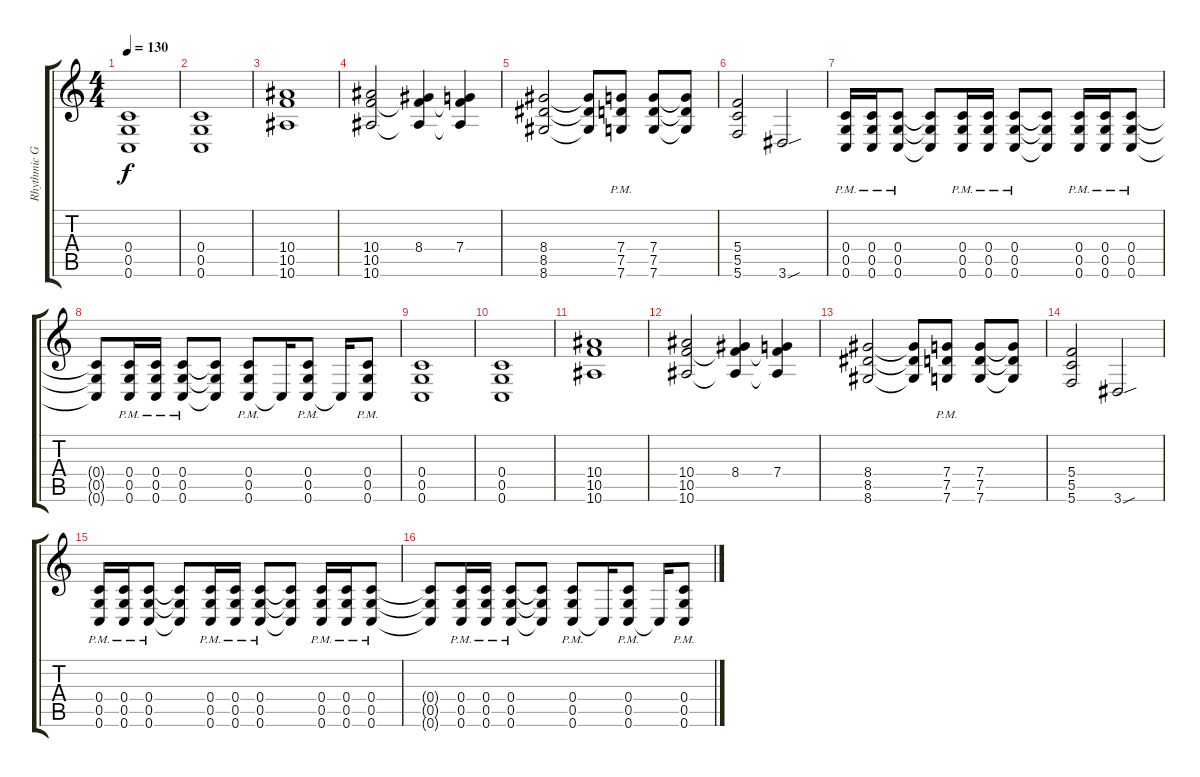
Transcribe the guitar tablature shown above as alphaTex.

\track ("Rhythmic Guitar" "Rhythmic G") {instrument distortionguitar}
\staff {score tabs}
\tuning (D4 A3 F3 C3 G2 C2) {hide}
\ts (4 4)
\tempo 130
\clef g2
\ks c
(0.4 0.5 0.6).1{dy f} |
(0.4 0.5 0.6).1 |
(10.4 10.5 10.6).1 |
(10.4 10.5 10.6).2 (8.4 10.5{t} 10.6{t}).4 (7.4 10.5{t} 10.6{t}).4 |
(8.4 8.5 8.6).2 (8.4{t} 8.5{t} 8.6{t}).8 (7.4{pm} 7.5{pm} 7.6{pm}).8 (7.4 7.5 7.6).8 (7.4{t} 7.5{t} 7.6{t}).8 |
(5.4 5.5 5.6).2 3.6{sou}.2 |
(0.4{pm} 0.5{pm} 0.6{pm}).16 (0.4{pm} 0.5{pm} 0.6{pm}).16 (0.4{pm} 0.5{pm} 0.6{pm}).8 (0.4{t} 0.5{t} 0.6{t}).8 (0.4{pm} 0.5{pm} 0.6{pm}).16 (0.4{pm} 0.5{pm} 0.6{pm}).16 (0.4{pm} 0.5{pm} 0.6{pm}).8 (0.4{t} 0.5{t} 0.6{t}).8 (0.4{pm} 0.5{pm} 0.6{pm}).16 (0.4{pm} 0.5{pm} 0.6{pm}).16 (0.4{pm} 0.5{pm} 0.6{pm}).8 |
(0.4{t} 0.5{t} 0.6{t}).8 (0.4{pm} 0.5{pm} 0.6{pm}).16 (0.4{pm} 0.5{pm} 0.6{pm}).16 (0.4{pm} 0.5{pm} 0.6{pm}).8 (0.4{t} 0.5{t} 0.6{t}).8 (0.4{pm} 0.5{pm} 0.6{pm}).8 0.6{t}.16 (0.4{pm} 0.5{pm} 0.6{pm}).8 0.6{t}.16 (0.4{pm} 0.5{pm} 0.6{pm}).8 |
(0.4 0.5 0.6).1 |
(0.4 0.5 0.6).1 |
(10.4 10.5 10.6).1 |
(10.4 10.5 10.6).2 (8.4 10.5{t} 10.6{t}).4 (7.4 10.5{t} 10.6{t}).4 |
(8.4 8.5 8.6).2 (8.4{t} 8.5{t} 8.6{t}).8 (7.4{pm} 7.5{pm} 7.6{pm}).8 (7.4 7.5 7.6).8 (7.4{t} 7.5{t} 7.6{t}).8 |
(5.4 5.5 5.6).2 3.6{sou}.2 |
(0.4{pm} 0.5{pm} 0.6{pm}).16 (0.4{pm} 0.5{pm} 0.6{pm}).16 (0.4{pm} 0.5{pm} 0.6{pm}).8 (0.4{t} 0.5{t} 0.6{t}).8 (0.4{pm} 0.5{pm} 0.6{pm}).16 (0.4{pm} 0.5{pm} 0.6{pm}).16 (0.4{pm} 0.5{pm} 0.6{pm}).8 (0.4{t} 0.5{t} 0.6{t}).8 (0.4{pm} 0.5{pm} 0.6{pm}).16 (0.4{pm} 0.5{pm} 0.6{pm}).16 (0.4{pm} 0.5{pm} 0.6{pm}).8 |
(0.4{t} 0.5{t} 0.6{t}).8 (0.4{pm} 0.5{pm} 0.6{pm}).16 (0.4{pm} 0.5{pm} 0.6{pm}).16 (0.4{pm} 0.5{pm} 0.6{pm}).8 (0.4{t} 0.5{t} 0.6{t}).8 (0.4{pm} 0.5{pm} 0.6{pm}).8 0.6{t}.16 (0.4{pm} 0.5{pm} 0.6{pm}).8 0.6{t}.16 (0.4{pm} 0.5{pm} 0.6{pm}).8
